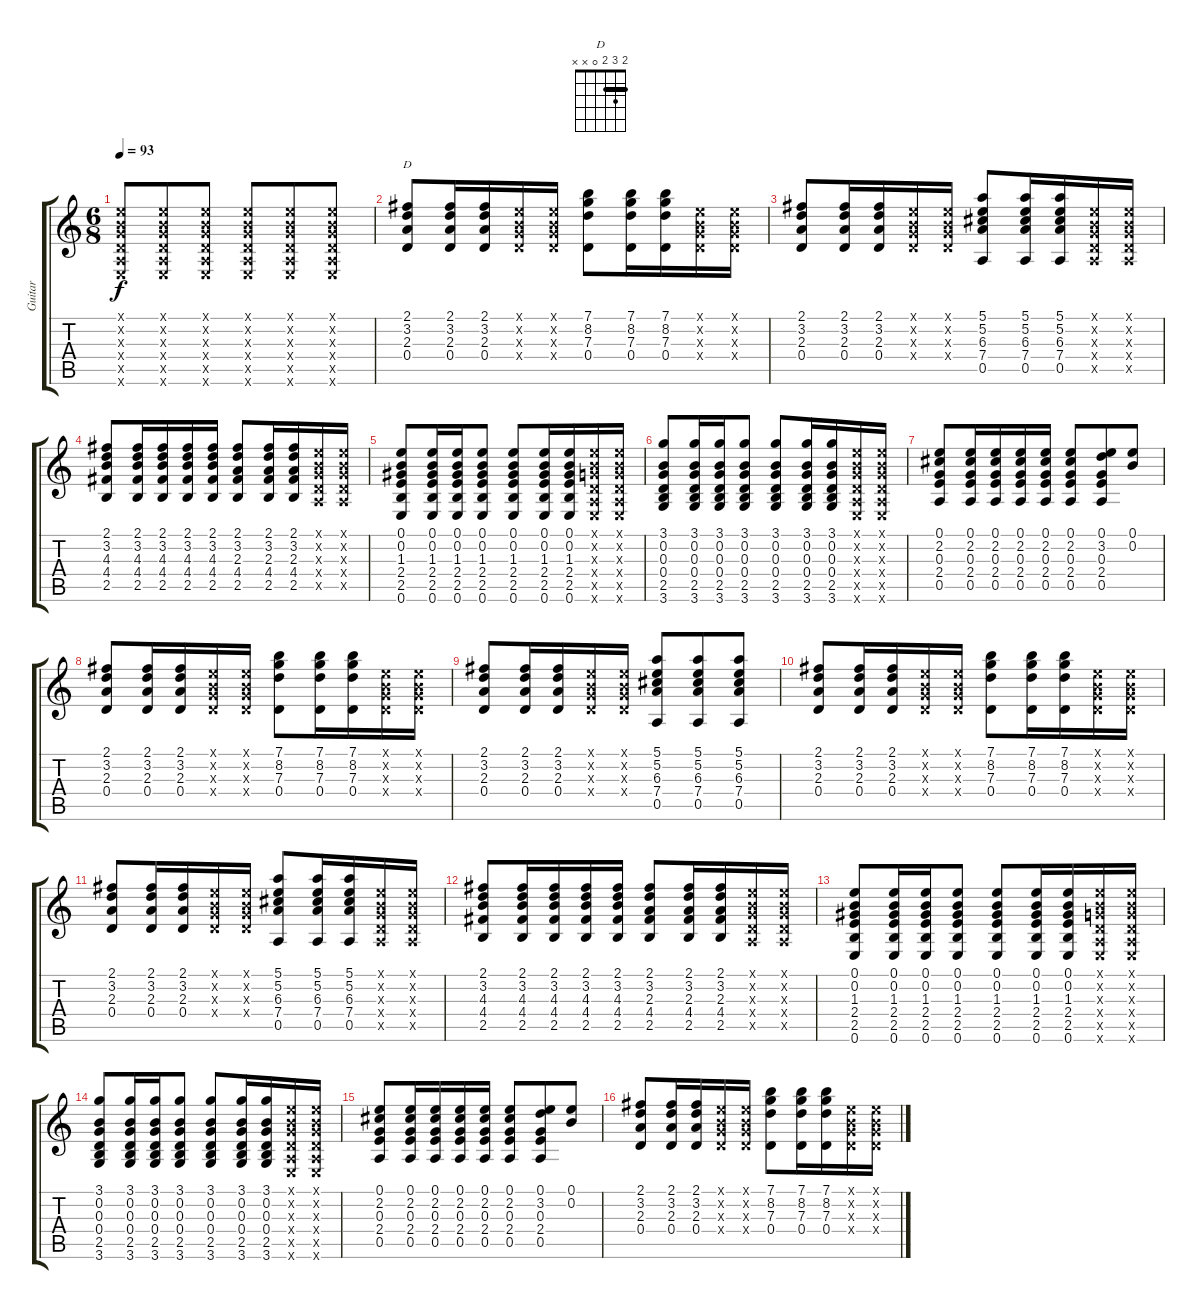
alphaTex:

\track ("Guitar" "Guitar") {instrument acousticguitarsteel}
\staff {score tabs}
\tuning (E4 B3 G3 D3 A2 E2) {hide}
\chord ("D" 2 3 2 0 x x) {barre 2}
\ts (6 8)
\tempo 93
\clef g2
\ks c
(0.1{x} 0.2{x} 0.3{x} 0.4{x} 0.5{x} 0.6{x}).8{txt "" dy f instrument acousticguitarsteel} (0.1{x} 0.2{x} 0.3{x} 0.4{x} 0.5{x} 0.6{x}).8 (0.1{x} 0.2{x} 0.3{x} 0.4{x} 0.5{x} 0.6{x}).8 (0.1{x} 0.2{x} 0.3{x} 0.4{x} 0.5{x} 0.6{x}).8 (0.1{x} 0.2{x} 0.3{x} 0.4{x} 0.5{x} 0.6{x}).8 (0.1{x} 0.2{x} 0.3{x} 0.4{x} 0.5{x} 0.6{x}).8 |
(2.1 3.2 2.3 0.4).8{ch "D"} (2.1 3.2 2.3 0.4).16 (2.1 3.2 2.3 0.4).16 (0.1{x} 0.2{x} 0.3{x} 0.4{x}).16 (0.1{x} 0.2{x} 0.3{x} 0.4{x}).16 (7.1 8.2 7.3 0.4).8 (7.1 8.2 7.3 0.4).16 (7.1 8.2 7.3 0.4).16 (0.1{x} 0.2{x} 0.3{x} 0.4{x}).16 (0.1{x} 0.2{x} 0.3{x} 0.4{x}).16 |
(2.1 3.2 2.3 0.4).8 (2.1 3.2 2.3 0.4).16 (2.1 3.2 2.3 0.4).16 (0.1{x} 0.2{x} 0.3{x} 0.4{x}).16 (0.1{x} 0.2{x} 0.3{x} 0.4{x}).16 (5.1 5.2 6.3 7.4 0.5).8 (5.1 5.2 6.3 7.4 0.5).16 (5.1 5.2 6.3 7.4 0.5).16 (0.1{x} 0.2{x} 0.3{x} 0.4{x} 0.5{x}).16 (0.1{x} 0.2{x} 0.3{x} 0.4{x} 0.5{x}).16 |
(2.1 3.2 4.3 4.4 2.5).8 (2.1 3.2 4.3 4.4 2.5).16 (2.1 3.2 4.3 4.4 2.5).16 (2.1 3.2 4.3 4.4 2.5).16 (2.1 3.2 4.3 4.4 2.5).16 (2.1 3.2 2.3 4.4 2.5).8 (2.1 3.2 2.3 4.4 2.5).16 (2.1 3.2 2.3 4.4 2.5).16 (0.1{x} 0.2{x} 0.3{x} 0.4{x} 0.5{x}).16 (0.1{x} 0.2{x} 0.3{x} 0.4{x} 0.5{x}).16 |
(0.1 0.2 1.3 2.4 2.5 0.6).8{txt ""} (0.1 0.2 1.3 2.4 2.5 0.6).16 (0.1 0.2 1.3 2.4 2.5 0.6).16 (0.1 0.2 1.3 2.4 2.5 0.6).8 (0.1 0.2 1.3 2.4 2.5 0.6).8 (0.1 0.2 1.3 2.4 2.5 0.6).16 (0.1 0.2 1.3 2.4 2.5 0.6).16 (0.1{x} 0.2{x} 0.3{x} 0.4{x} 0.5{x} 0.6{x}).16 (0.1{x} 0.2{x} 0.3{x} 0.4{x} 0.5{x} 0.6{x}).16 |
(3.1 0.2 0.3 0.4 2.5 3.6).8 (3.1 0.2 0.3 0.4 2.5 3.6).16 (3.1 0.2 0.3 0.4 2.5 3.6).16 (3.1 0.2 0.3 0.4 2.5 3.6).8 (3.1 0.2 0.3 0.4 2.5 3.6).8 (3.1 0.2 0.3 0.4 2.5 3.6).16 (3.1 0.2 0.3 0.4 2.5 3.6).16 (0.1{x} 0.2{x} 0.3{x} 0.4{x} 0.5{x} 0.6{x}).16 (0.1{x} 0.2{x} 0.3{x} 0.4{x} 0.5{x} 0.6{x}).16 |
(0.1 2.2 0.3 2.4 0.5).8 (0.1 2.2 0.3 2.4 0.5).16 (0.1 2.2 0.3 2.4 0.5).16 (0.1 2.2 0.3 2.4 0.5).16 (0.1 2.2 0.3 2.4 0.5).16 (0.1 2.2 0.3 2.4 0.5).8 (0.1 3.2 0.3 2.4 0.5).8 (0.1 0.2).8 |
(2.1 3.2 2.3 0.4).8 (2.1 3.2 2.3 0.4).16 (2.1 3.2 2.3 0.4).16 (0.1{x} 0.2{x} 0.3{x} 0.4{x}).16 (0.1{x} 0.2{x} 0.3{x} 0.4{x}).16 (7.1 8.2 7.3 0.4).8 (7.1 8.2 7.3 0.4).16 (7.1 8.2 7.3 0.4).16 (0.1{x} 0.2{x} 0.3{x} 0.4{x}).16 (0.1{x} 0.2{x} 0.3{x} 0.4{x}).16 |
(2.1 3.2 2.3 0.4).8 (2.1 3.2 2.3 0.4).16 (2.1 3.2 2.3 0.4).16 (0.1{x} 0.2{x} 0.3{x} 0.4{x}).16 (0.1{x} 0.2{x} 0.3{x} 0.4{x}).16 (5.1 5.2 6.3 7.4 0.5).8 (5.1 5.2 6.3 7.4 0.5).8 (5.1 5.2 6.3 7.4 0.5).8 |
(2.1 3.2 2.3 0.4).8 (2.1 3.2 2.3 0.4).16 (2.1 3.2 2.3 0.4).16 (0.1{x} 0.2{x} 0.3{x} 0.4{x}).16 (0.1{x} 0.2{x} 0.3{x} 0.4{x}).16 (7.1 8.2 7.3 0.4).8 (7.1 8.2 7.3 0.4).16 (7.1 8.2 7.3 0.4).16 (0.1{x} 0.2{x} 0.3{x} 0.4{x}).16 (0.1{x} 0.2{x} 0.3{x} 0.4{x}).16 |
(2.1 3.2 2.3 0.4).8 (2.1 3.2 2.3 0.4).16 (2.1 3.2 2.3 0.4).16 (0.1{x} 0.2{x} 0.3{x} 0.4{x}).16 (0.1{x} 0.2{x} 0.3{x} 0.4{x}).16 (5.1 5.2 6.3 7.4 0.5).8 (5.1 5.2 6.3 7.4 0.5).16 (5.1 5.2 6.3 7.4 0.5).16 (0.1{x} 0.2{x} 0.3{x} 0.4{x} 0.5{x}).16 (0.1{x} 0.2{x} 0.3{x} 0.4{x} 0.5{x}).16 |
(2.1 3.2 4.3 4.4 2.5).8 (2.1 3.2 4.3 4.4 2.5).16 (2.1 3.2 4.3 4.4 2.5).16 (2.1 3.2 4.3 4.4 2.5).16 (2.1 3.2 4.3 4.4 2.5).16 (2.1 3.2 2.3 4.4 2.5).8 (2.1 3.2 2.3 4.4 2.5).16 (2.1 3.2 2.3 4.4 2.5).16 (0.1{x} 0.2{x} 0.3{x} 0.4{x} 0.5{x}).16 (0.1{x} 0.2{x} 0.3{x} 0.4{x} 0.5{x}).16 |
(0.1 0.2 1.3 2.4 2.5 0.6).8 (0.1 0.2 1.3 2.4 2.5 0.6).16 (0.1 0.2 1.3 2.4 2.5 0.6).16 (0.1 0.2 1.3 2.4 2.5 0.6).8 (0.1 0.2 1.3 2.4 2.5 0.6).8 (0.1 0.2 1.3 2.4 2.5 0.6).16 (0.1 0.2 1.3 2.4 2.5 0.6).16 (0.1{x} 0.2{x} 0.3{x} 0.4{x} 0.5{x} 0.6{x}).16 (0.1{x} 0.2{x} 0.3{x} 0.4{x} 0.5{x} 0.6{x}).16 |
(3.1 0.2 0.3 0.4 2.5 3.6).8 (3.1 0.2 0.3 0.4 2.5 3.6).16 (3.1 0.2 0.3 0.4 2.5 3.6).16 (3.1 0.2 0.3 0.4 2.5 3.6).8 (3.1 0.2 0.3 0.4 2.5 3.6).8 (3.1 0.2 0.3 0.4 2.5 3.6).16 (3.1 0.2 0.3 0.4 2.5 3.6).16 (0.1{x} 0.2{x} 0.3{x} 0.4{x} 0.5{x} 0.6{x}).16 (0.1{x} 0.2{x} 0.3{x} 0.4{x} 0.5{x} 0.6{x}).16 |
(0.1 2.2 0.3 2.4 0.5).8 (0.1 2.2 0.3 2.4 0.5).16 (0.1 2.2 0.3 2.4 0.5).16 (0.1 2.2 0.3 2.4 0.5).16 (0.1 2.2 0.3 2.4 0.5).16 (0.1 2.2 0.3 2.4 0.5).8 (0.1 3.2 0.3 2.4 0.5).8 (0.1 0.2).8 |
(2.1 3.2 2.3 0.4).8 (2.1 3.2 2.3 0.4).16 (2.1 3.2 2.3 0.4).16 (0.1{x} 0.2{x} 0.3{x} 0.4{x}).16 (0.1{x} 0.2{x} 0.3{x} 0.4{x}).16 (7.1 8.2 7.3 0.4).8 (7.1 8.2 7.3 0.4).16 (7.1 8.2 7.3 0.4).16 (0.1{x} 0.2{x} 0.3{x} 0.4{x}).16 (0.1{x} 0.2{x} 0.3{x} 0.4{x}).16
